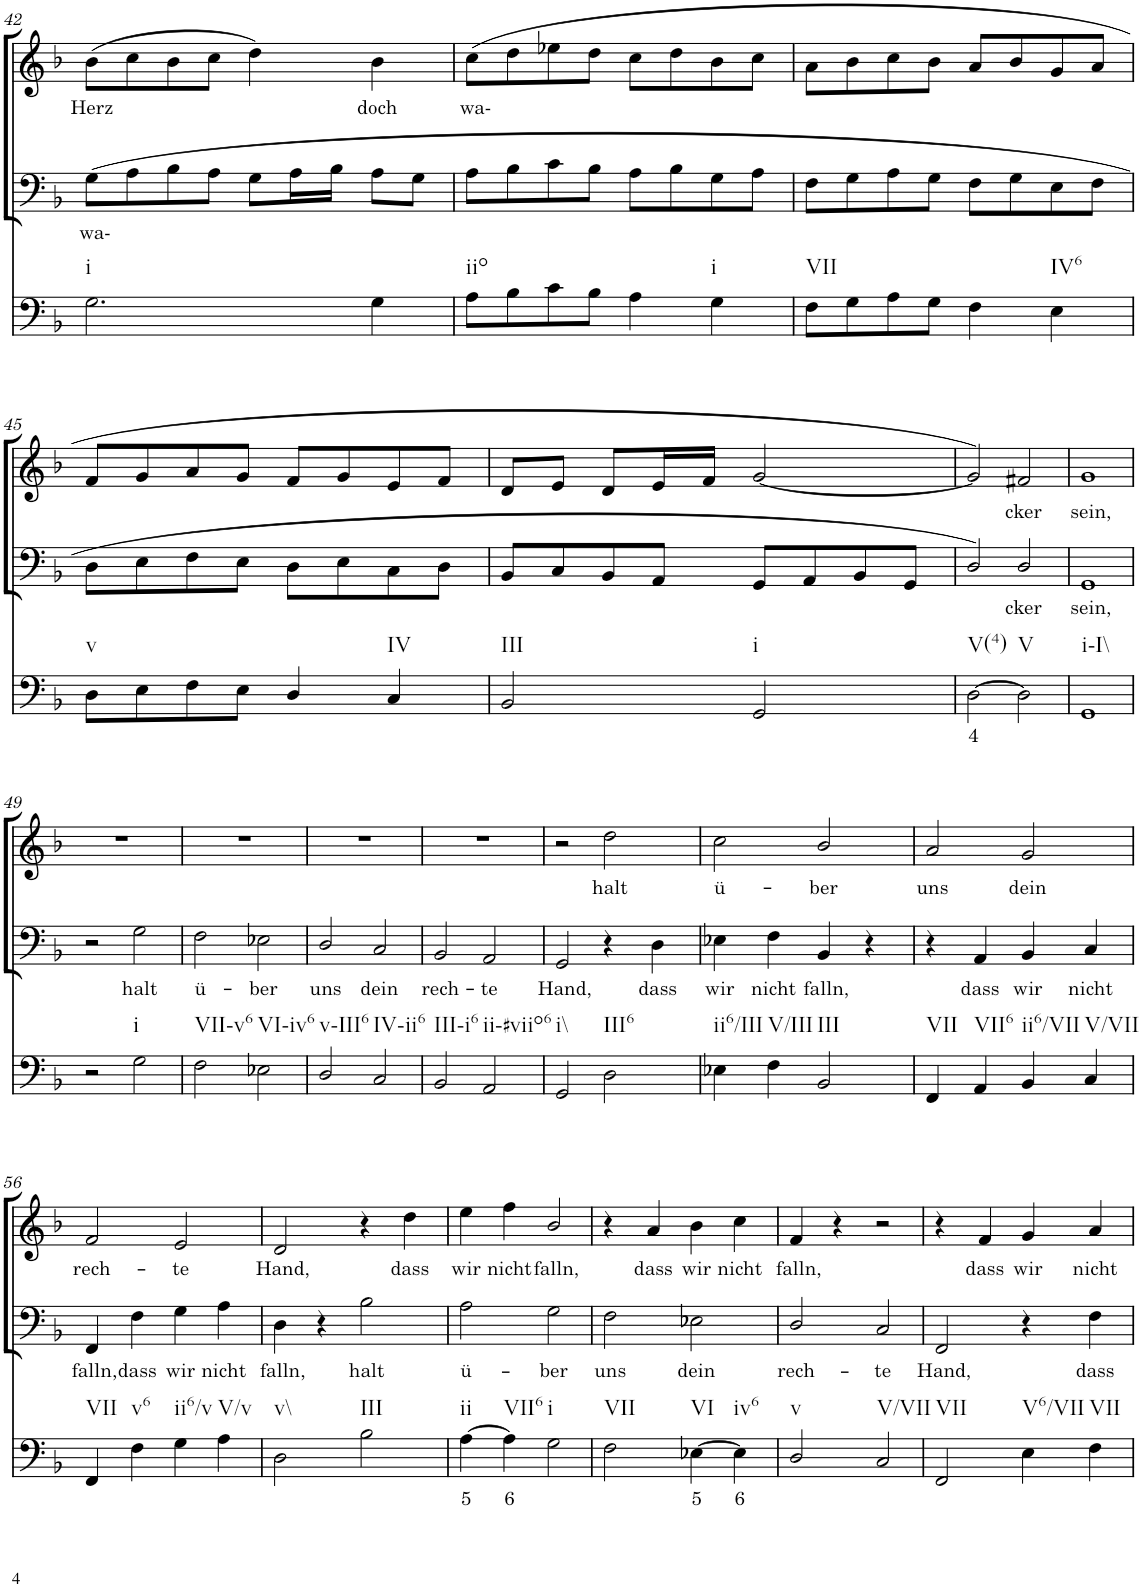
**kern	**text	**kern	**text	**kern	**text
*part3	*part3	*part2	*part2	*part1	*part1
*staff3	*staff3	*staff2	*staff2	*staff1	*staff1
*I"Continuo	*	*I"Bass	*	*I"Soprano	*
!!LO:PB:g=z
*clefF4	*	*clefF4	*	*clefG2	*
*k[b-]	*	*k[b-]	*	*k[b-]	*
*M4/4	*	*M4/4	*	*M4/4	*
=42	=42	=42	=42	=42	=42
!LO:TX:b:t=i	!	!	!	!	!
!	!	!	!LO:LY:b	!	!LO:LY:b
2.G\	.	(8G\L	wa-	(8b-\L	Herz
.	.	8A\	.	8cc\	.
.	.	8B-\	.	8b-\	.
.	.	8A\J	.	8cc\J	.
.	.	8G\L	.	4dd\)	.
.	.	16A\L	.	.	.
.	.	16B-\JJ	.	.	.
!	!	!	!	!	!LO:LY:b
4G\	.	8A\L	.	4b-\	doch
.	.	8G\J	.	.	.
=43	=43	=43	=43	=43	=43
!LO:TX:b:t=iio	!	!	!	!	!
!	!	!	!	!	!LO:LY:b
8A\L	.	8A\L	.	(8cc\L	wa-
8B-\	.	8B-\	.	8dd\	.
8c\	.	8c\	.	8ee-X\	.
8B-\J	.	8B-\J	.	8dd\J	.
4A\	.	8A\L	.	8cc\L	.
.	.	8B-\	.	8dd\	.
!LO:TX:b:t=i	!	!	!	!	!
4G\	.	8G\	.	8b-\	.
.	.	8A\J	.	8cc\J	.
=44	=44	=44	=44	=44	=44
!LO:TX:b:t=VII	!	!	!	!	!
8F\L	.	8F\L	.	8a\L	.
8G\	.	8G\	.	8b-\	.
8A\	.	8A\	.	8cc\	.
8G\J	.	8G\J	.	8b-\J	.
4F\	.	8F\L	.	8a/L	.
.	.	8G\	.	8b-/	.
!LO:TX:b:t=IV6	!	!	!	!	!
4E\	.	8E\	.	8g/	.
.	.	8F\J	.	8a/J	.
!!LO:LB:g=z
=45	=45	=45	=45	=45	=45
!LO:TX:b:t=v	!	!	!	!	!
8D\L	.	8D\L	.	8f/L	.
8E\	.	8E\	.	8g/	.
8F\	.	8F\	.	8a/	.
8E\J	.	8E\J	.	8g/J	.
4D/	.	8D\L	.	8f/L	.
.	.	8E\	.	8g/	.
!LO:TX:b:t=IV	!	!	!	!	!
4C/	.	8C\	.	8e/	.
.	.	8D\J	.	8f/J	.
=46	=46	=46	=46	=46	=46
!LO:TX:b:t=III	!	!	!	!	!
2BB-/	.	8BB-/L	.	8d/L	.
.	.	8C/	.	8e/J	.
.	.	8BB-/	.	8d/L	.
.	.	8AA/J	.	16e/L	.
.	.	.	.	16f/JJ	.
!LO:TX:b:t=i	!	!	!	!	!
2GG/	.	8GG/L	.	[2g/	.
.	.	8AA/	.	.	.
.	.	8BB-/	.	.	.
.	.	8GG/J	.	.	.
=47	=47	=47	=47	=47	=47
!LO:TX:b:t=V(4)	!	!	!	!	!
!	!LO:LY:b	!	!	!	!
[2D\	4	2D/)	.	2g/])	.
!LO:TX:b:t=V	!	!	!	!	!
!	!	!	!LO:LY:b	!	!LO:LY:b
2D\]	.	2D/	cker	2f#X/	cker
=48	=48	=48	=48	=48	=48
!LO:TX:b:t=i\\-I\\	!	!	!	!	!
!	!	!	!LO:LY:b	!	!LO:LY:b
1GG	.	1GG	sein,	1g	sein,
!!LO:LB:g=z
=49	=49	=49	=49	=49	=49
2r	.	2r	.	1r	.
!LO:TX:b:t=i	!	!	!	!	!
!	!	!	!LO:LY:b	!	!
2G\	.	2G\	halt	.	.
=50	=50	=50	=50	=50	=50
!LO:TX:b:t=VII-v6	!	!	!	!	!
!	!	!	!LO:LY:b	!	!
2F\	.	2F\	ü-	1r	.
!LO:TX:b:t=VI-iv6	!	!	!	!	!
!	!	!	!LO:LY:b	!	!
2E-X\	.	2E-X\	ber	.	.
=51	=51	=51	=51	=51	=51
!LO:TX:b:t=v-III6	!	!	!	!	!
!	!	!	!LO:LY:b	!	!
2D/	.	2D/	uns	1r	.
!LO:TX:b:t=IV-ii6	!	!	!	!	!
!	!	!	!LO:LY:b	!	!
2C/	.	2C/	dein	.	.
=52	=52	=52	=52	=52	=52
!LO:TX:b:t=III-i6	!	!	!	!	!
!	!	!	!LO:LY:b	!	!
2BB-/	.	2BB-/	rech-	1r	.
!LO:TX:b:t=ii-#viio6	!	!	!	!	!
!	!	!	!LO:LY:b	!	!
2AA/	.	2AA/	te	.	.
=53	=53	=53	=53	=53	=53
!LO:TX:b:t=i\\	!	!	!	!	!
!	!	!	!LO:LY:b	!	!
2GG/	.	2GG/	Hand,	2r	.
!LO:TX:b:t=III6	!	!	!	!	!
!	!	!	!	!	!LO:LY:b
2D\	.	4r	.	2dd\	halt
!	!	!	!LO:LY:b	!	!
.	.	4D\	dass	.	.
=54	=54	=54	=54	=54	=54
!LO:TX:b:t=ii6/III	!	!	!	!	!
!	!	!	!LO:LY:b	!	!LO:LY:b
4E-X\	.	4E-X\	wir	2cc\	ü-
!LO:TX:b:t=V/III	!	!	!	!	!
!	!	!	!LO:LY:b	!	!
4F\	.	4F\	nicht	.	.
!LO:TX:b:t=III	!	!	!	!	!
!	!	!	!LO:LY:b	!	!LO:LY:b
2BB-/	.	4BB-/	falln,	2b-/	ber
.	.	4r	.	.	.
=55	=55	=55	=55	=55	=55
!LO:TX:b:t=VII	!	!	!	!	!
!	!	!	!	!	!LO:LY:b
4FF/	.	4r	.	2a/	uns
!LO:TX:b:t=VII6	!	!	!	!	!
!	!	!	!LO:LY:b	!	!
4AA/	.	4AA/	dass	.	.
!LO:TX:b:t=ii6/VII	!	!	!	!	!
!	!	!	!LO:LY:b	!	!LO:LY:b
4BB-/	.	4BB-/	wir	2g/	dein
!LO:TX:b:t=V/VII	!	!	!	!	!
!	!	!	!LO:LY:b	!	!
4C/	.	4C/	nicht	.	.
!!LO:LB:g=z
=56	=56	=56	=56	=56	=56
!LO:TX:b:t=VII	!	!	!	!	!
!	!	!	!LO:LY:b	!	!LO:LY:b
4FF/	.	4FF/	falln,	2f/	rech-
!LO:TX:b:t=v6	!	!	!	!	!
!	!	!	!LO:LY:b	!	!
4F\	.	4F\	dass	.	.
!LO:TX:b:t=ii6/v	!	!	!	!	!
!	!	!	!LO:LY:b	!	!LO:LY:b
4G\	.	4G\	wir	2e/	te
!LO:TX:b:t=V/v	!	!	!	!	!
!	!	!	!LO:LY:b	!	!
4A\	.	4A\	nicht	.	.
=57	=57	=57	=57	=57	=57
!LO:TX:b:t=v\\	!	!	!	!	!
!	!	!	!LO:LY:b	!	!LO:LY:b
2D\	.	4D\	falln,	2d/	Hand,
.	.	4r	.	.	.
!LO:TX:b:t=III	!	!	!	!	!
!	!	!	!LO:LY:b	!	!
2B-\	.	2B-\	halt	4r	.
!	!	!	!	!	!LO:LY:b
.	.	.	.	4dd\	dass
=58	=58	=58	=58	=58	=58
!LO:TX:b:t=ii	!	!	!	!	!
!	!LO:LY:b	!	!LO:LY:b	!	!LO:LY:b
[4A\	5	2A\	ü-	4ee\	wir
!LO:TX:b:t=VII6	!	!	!	!	!
!	!LO:LY:b	!	!	!	!LO:LY:b
4A\]	6	.	.	4ff\	nicht
!LO:TX:b:t=i	!	!	!	!	!
!	!	!	!LO:LY:b	!	!LO:LY:b
2G\	.	2G\	ber	2b-/	falln,
=59	=59	=59	=59	=59	=59
!LO:TX:b:t=VII	!	!	!	!	!
!	!	!	!LO:LY:b	!	!
2F\	.	2F\	uns	4r	.
!	!	!	!	!	!LO:LY:b
.	.	.	.	4a/	dass
!LO:TX:b:t=VI	!	!	!	!	!
!	!LO:LY:b	!	!LO:LY:b	!	!LO:LY:b
[4E-X\	5	2E-X\	dein	4b-\	wir
!LO:TX:b:t=iv6	!	!	!	!	!
!	!LO:LY:b	!	!	!	!LO:LY:b
4E-\]	6	.	.	4cc\	nicht
=60	=60	=60	=60	=60	=60
!LO:TX:b:t=v	!	!	!	!	!
!	!	!	!LO:LY:b	!	!LO:LY:b
2D/	.	2D/	rech-	4f/	falln,
.	.	.	.	4r	.
!LO:TX:b:t=V/VII	!	!	!	!	!
!	!	!	!LO:LY:b	!	!
2C/	.	2C/	te	2r	.
=61	=61	=61	=61	=61	=61
!LO:TX:b:t=VII	!	!	!	!	!
!	!	!	!LO:LY:b	!	!
2FF/	.	2FF/	Hand,	4r	.
!	!	!	!	!	!LO:LY:b
.	.	.	.	4f/	dass
!LO:TX:b:t=V6/VII	!	!	!	!	!
!	!	!	!	!	!LO:LY:b
4E\	.	4r	.	4g/	wir
!LO:TX:b:t=VII	!	!	!	!	!
!	!	!	!LO:LY:b	!	!LO:LY:b
4F\	.	4F\	dass	4a/	nicht
=	=	=	=	=	=
*-	*-	*-	*-	*-	*-
